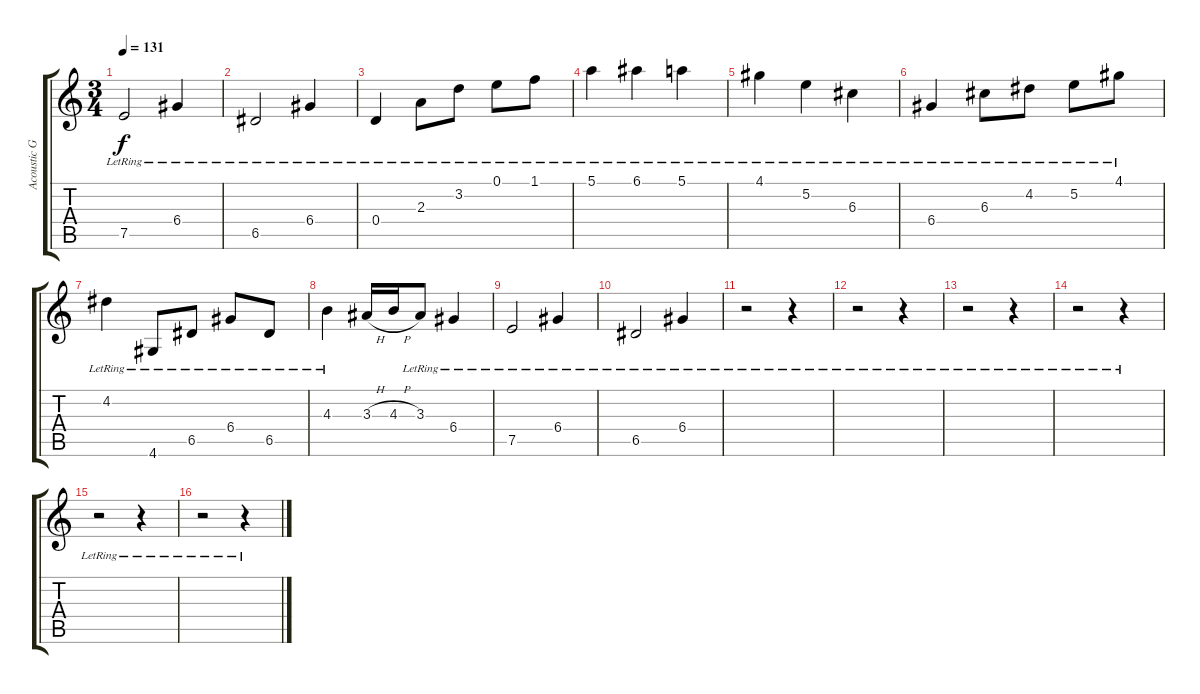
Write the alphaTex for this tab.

\track ("Acoustic Guitar I" "Acoustic G") {instrument acousticguitarsteel}
\staff {score tabs}
\tuning (E4 B3 G3 D3 A2 E2) {hide}
\ts (3 4)
\tempo 131
\clef g2
\ks c
7.5{lr}.2{dy f} 6.4{lr}.4 |
6.5{lr}.2 6.4{lr}.4 |
0.4{lr}.4 2.3{lr}.8 3.2{lr}.8 0.1{lr}.8 1.1{lr}.8 |
5.1{lr}.4 6.1{lr}.4 5.1{lr}.4 |
4.1{lr}.4 5.2{lr}.4 6.3{lr}.4 |
6.4{lr}.4 6.3{lr}.8 4.2{lr}.8 5.2{lr}.8 4.1{lr}.8 |
4.2{lr}.4 4.6{lr}.8 6.5{lr}.8 6.4{lr}.8 6.5{lr}.8 |
4.3{lr}.4 3.3{h}.16 4.3{h}.16 3.3{lr}.8 6.4{lr}.4 |
7.5{lr}.2 6.4{lr}.4 |
6.5{lr}.2 6.4{lr}.4 |
r.2 r.4 |
r.2 r.4 |
r.2 r.4 |
r.2 r.4 |
r.2 r.4 |
r.2 r.4
